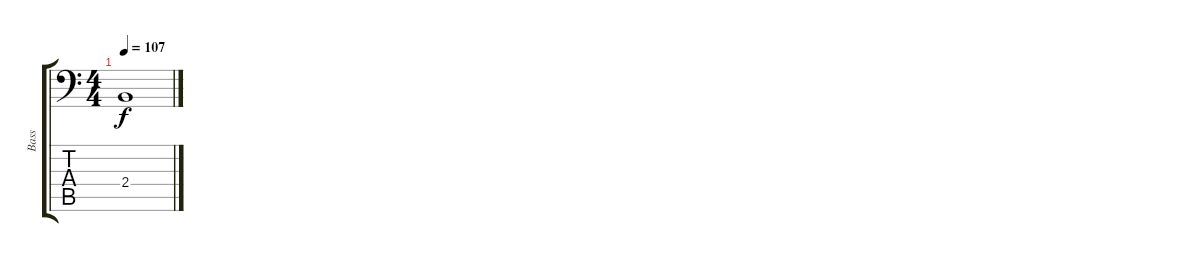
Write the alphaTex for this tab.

\track ("Bass" "Bass") {instrument electricbassfinger}
\staff {score tabs}
\tuning (C3 G2 D2 A1 E1 B0) {hide}
\ts (4 4)
\tempo 107
\clef f4
\ks c
2.4{t}.1{dy f}
